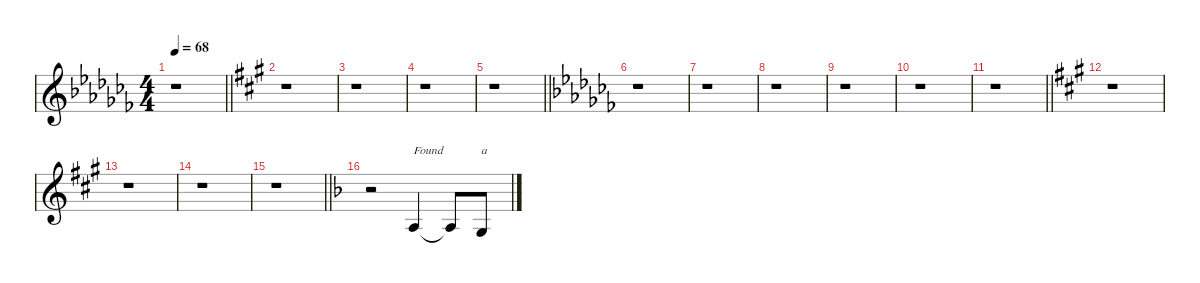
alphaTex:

\defaultSystemsLayout 4
\hideDynamics
\bracketExtendMode nobrackets
\singleTrackTrackNamePolicy hidden
\multiTrackTrackNamePolicy hidden
\firstSystemTrackNameMode fullname
\firstSystemTrackNameOrientation horizontal
\otherSystemsTrackNameOrientation horizontal
\track ("Mikael Akerfeldt (vocal)" "led.synth.") {defaultSystemsLayout 4 mute instrument lead2sawtooth}
\staff {score}
\tuning (E4 B3 G3 D3 A2 E2)
\ts (4 4)
\tempo 68
\clef g2
\barLineRight lightlight
\ks abminor
r.1{dy f beam Down} |
\ks f#minor
r.1{beam Down} |
r.1{beam Down} |
r.1{beam Down} |
\barLineRight lightlight
r.1{beam Down} |
\ks abminor
r.1{beam Down} |
r.1{beam Down} |
r.1{beam Down} |
r.1{beam Down} |
r.1{beam Down} |
\barLineRight lightlight
r.1{beam Down} |
\ks f#minor
r.1{beam Down} |
r.1{beam Down} |
r.1{beam Down} |
\barLineRight lightlight
r.1{beam Down} |
\ks dminor
r.2{beam Down} 7.4{acc forcenatural}.4{txt "Found" beam Up} 7.4{t acc forcenatural}.8{beam Up} 5.4{acc forcenatural}.8{txt "a" beam Up}
